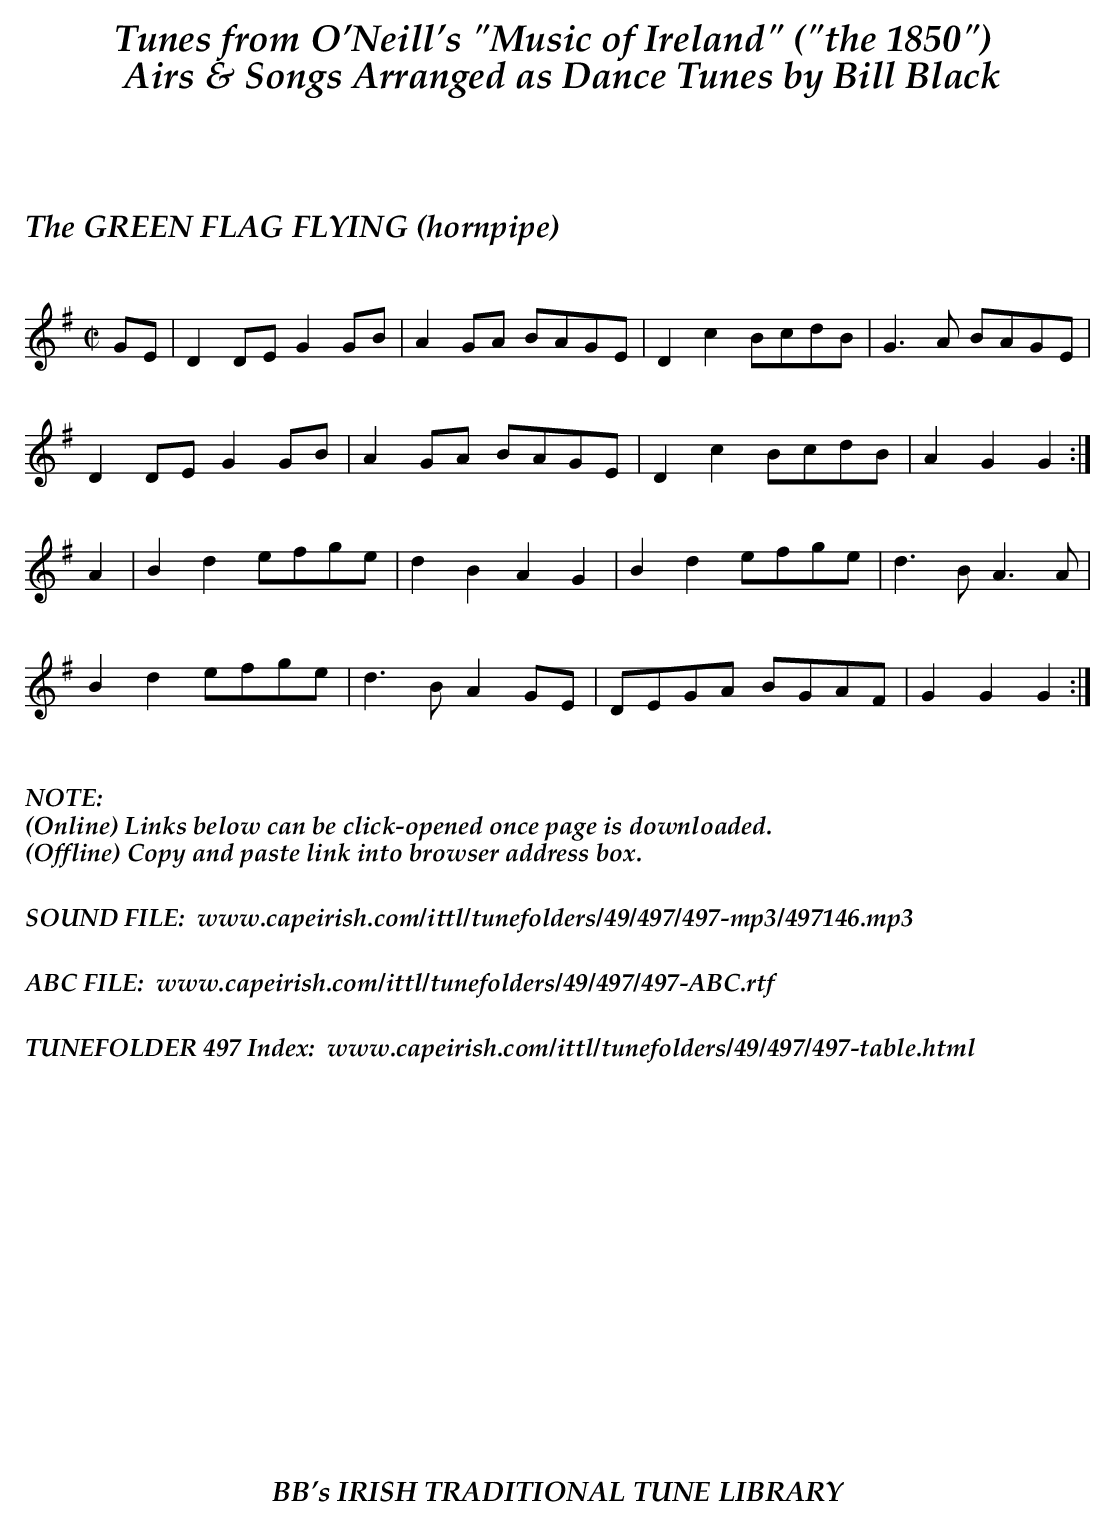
X:1
T:GREEN FLAG FLYING (hornpipe), The
M:C|
L:1/8
K:G
GE|D2DE G2GB|A2GA BAGE|D2c2 BcdB|G3A BAGE|
D2DE G2GB|A2GA BAGE|D2c2 BcdB|A2 G2 G2 :|
A2|B2d2 efge|d2B2 A2G2|B2d2 efge|d3B A3A|
B2d2 efge|d3B A2GE|DEGA BGAF|G2 G2 G2 :|
%%vskip .3in
%%textoption left
%%textfont "Palatino-BoldItalic" 16
%%begintext
%%NOTE:
(Online) Links below can be click-opened once page is downloaded.
(Offline) Copy and paste link into browser address box.
%%
%%
SOUND FILE:  www.capeirish.com/ittl/tunefolders/49/497/497-mp3/497146.mp3
%%
%%
ABC FILE:  www.capeirish.com/ittl/tunefolders/49/497/497-ABC.rtf
%%
%%
TUNEFOLDER 497 Index:  www.capeirish.com/ittl/tunefolders/49/497/497-table.html
